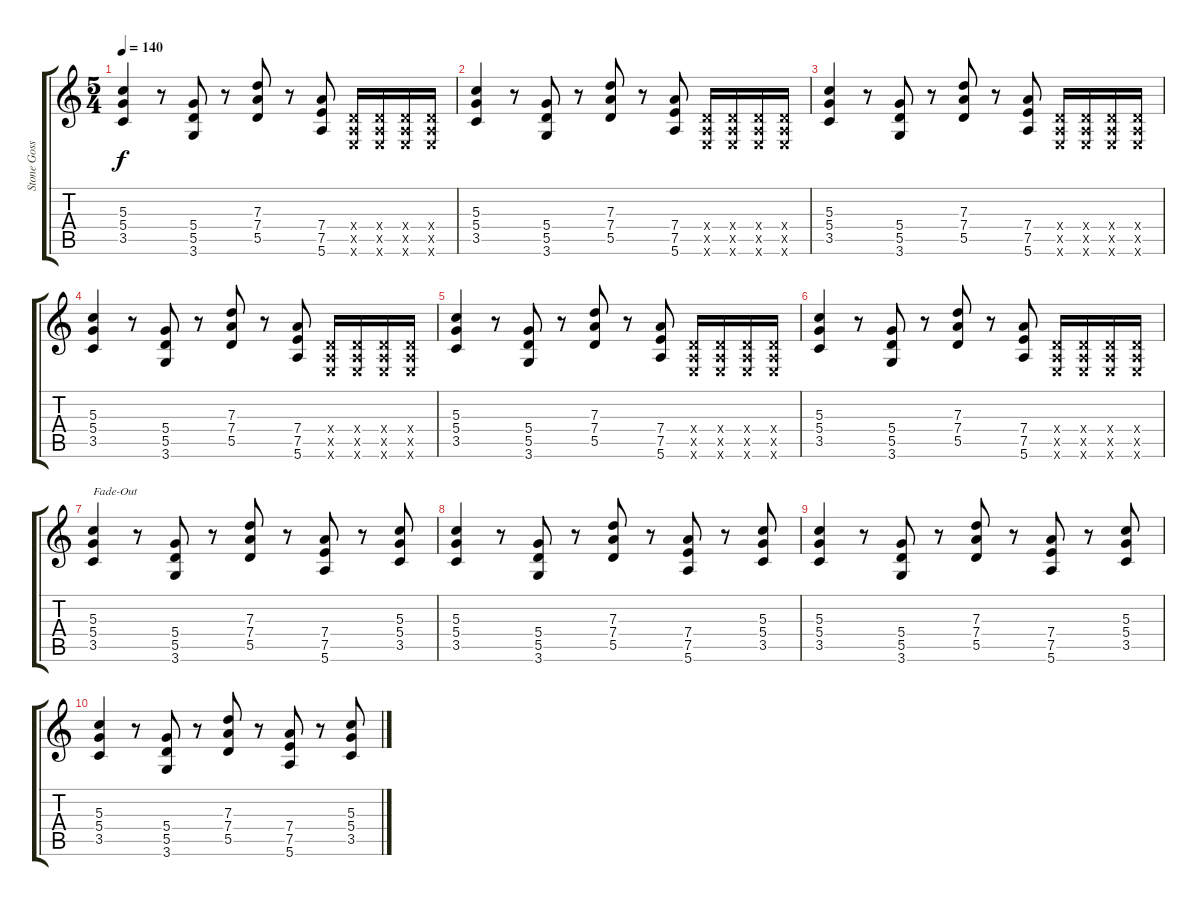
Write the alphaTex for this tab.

\track ("Stone Gossard" "Stone Goss") {instrument distortionguitar}
\staff {score tabs}
\tuning (E4 B3 G3 D3 A2 E2) {hide}
\ts (5 4)
\tempo 140
\clef g2
\ks c
(5.3 5.4 3.5).4{dy f} r.8 (5.4 5.5 3.6).8 r.8 (7.3 7.4 5.5).8 r.8 (7.4 7.5 5.6).8 (0.4{x} 0.5{x} 0.6{x}).16 (0.4{x} 0.5{x} 0.6{x}).16 (0.4{x} 0.5{x} 0.6{x}).16 (0.4{x} 0.5{x} 0.6{x}).16 |
(5.3 5.4 3.5).4 r.8 (5.4 5.5 3.6).8 r.8 (7.3 7.4 5.5).8 r.8 (7.4 7.5 5.6).8 (0.4{x} 0.5{x} 0.6{x}).16 (0.4{x} 0.5{x} 0.6{x}).16 (0.4{x} 0.5{x} 0.6{x}).16 (0.4{x} 0.5{x} 0.6{x}).16 |
(5.3 5.4 3.5).4 r.8 (5.4 5.5 3.6).8 r.8 (7.3 7.4 5.5).8 r.8 (7.4 7.5 5.6).8 (0.4{x} 0.5{x} 0.6{x}).16 (0.4{x} 0.5{x} 0.6{x}).16 (0.4{x} 0.5{x} 0.6{x}).16 (0.4{x} 0.5{x} 0.6{x}).16 |
(5.3 5.4 3.5).4 r.8 (5.4 5.5 3.6).8 r.8 (7.3 7.4 5.5).8 r.8 (7.4 7.5 5.6).8 (0.4{x} 0.5{x} 0.6{x}).16 (0.4{x} 0.5{x} 0.6{x}).16 (0.4{x} 0.5{x} 0.6{x}).16 (0.4{x} 0.5{x} 0.6{x}).16 |
(5.3 5.4 3.5).4 r.8 (5.4 5.5 3.6).8 r.8 (7.3 7.4 5.5).8 r.8 (7.4 7.5 5.6).8 (0.4{x} 0.5{x} 0.6{x}).16 (0.4{x} 0.5{x} 0.6{x}).16 (0.4{x} 0.5{x} 0.6{x}).16 (0.4{x} 0.5{x} 0.6{x}).16 |
(5.3 5.4 3.5).4 r.8 (5.4 5.5 3.6).8 r.8 (7.3 7.4 5.5).8 r.8 (7.4 7.5 5.6).8 (0.4{x} 0.5{x} 0.6{x}).16 (0.4{x} 0.5{x} 0.6{x}).16 (0.4{x} 0.5{x} 0.6{x}).16 (0.4{x} 0.5{x} 0.6{x}).16 |
(5.3 5.4 3.5).4{txt "Fade-Out"} r.8 (5.4 5.5 3.6).8 r.8 (7.3 7.4 5.5).8 r.8 (7.4 7.5 5.6).8 r.8 (5.3 5.4 3.5).8 |
(5.3 5.4 3.5).4 r.8 (5.4 5.5 3.6).8 r.8 (7.3 7.4 5.5).8 r.8 (7.4 7.5 5.6).8 r.8 (5.3 5.4 3.5).8 |
(5.3 5.4 3.5).4 r.8 (5.4 5.5 3.6).8 r.8 (7.3 7.4 5.5).8 r.8 (7.4 7.5 5.6).8 r.8 (5.3 5.4 3.5).8 |
(5.3 5.4 3.5).4 r.8 (5.4 5.5 3.6).8 r.8 (7.3 7.4 5.5).8 r.8 (7.4 7.5 5.6).8 r.8 (5.3 5.4 3.5).8
